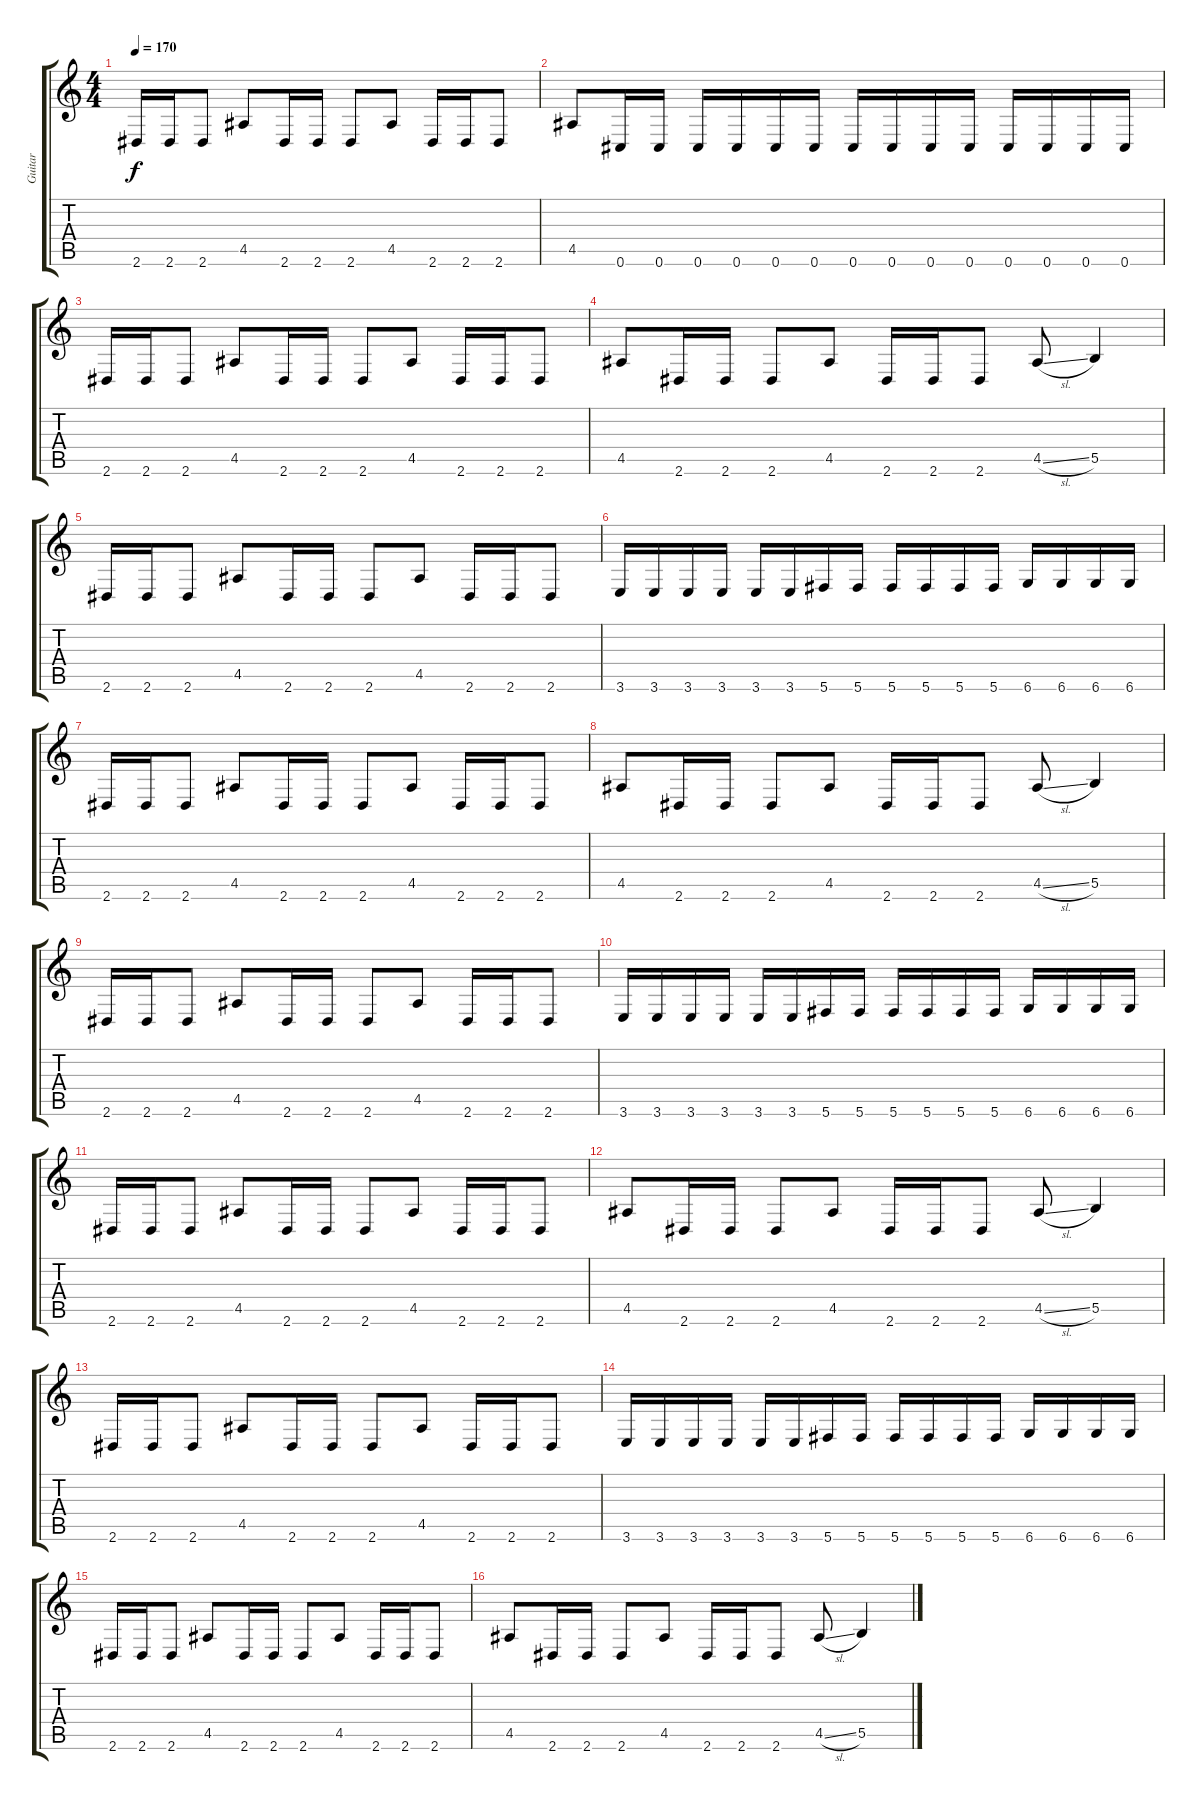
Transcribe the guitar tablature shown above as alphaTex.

\track ("Guitar" "Guitar") {instrument distortionguitar}
\staff {score tabs}
\tuning (Db4 Ab3 E3 B2 Gb2 Db2) {hide}
\ts (4 4)
\tempo 170
\clef g2
\ks c
2.6.16{dy f} 2.6.16 2.6.8 4.5.8 2.6.16 2.6.16 2.6.8 4.5.8 2.6.16 2.6.16 2.6.8 |
4.5.8 0.6.16 0.6.16 0.6.16 0.6.16 0.6.16 0.6.16 0.6.16 0.6.16 0.6.16 0.6.16 0.6.16 0.6.16 0.6.16 0.6.16 |
2.6.16 2.6.16 2.6.8 4.5.8 2.6.16 2.6.16 2.6.8 4.5.8 2.6.16 2.6.16 2.6.8 |
4.5.8 2.6.16 2.6.16 2.6.8 4.5.8 2.6.16 2.6.16 2.6.8 4.5{sl}.8 5.5.4 |
2.6.16 2.6.16 2.6.8 4.5.8 2.6.16 2.6.16 2.6.8 4.5.8 2.6.16 2.6.16 2.6.8 |
3.6.16 3.6.16 3.6.16 3.6.16 3.6.16 3.6.16 5.6.16 5.6.16 5.6.16 5.6.16 5.6.16 5.6.16 6.6.16 6.6.16 6.6.16 6.6.16 |
2.6.16 2.6.16 2.6.8 4.5.8 2.6.16 2.6.16 2.6.8 4.5.8 2.6.16 2.6.16 2.6.8 |
4.5.8 2.6.16 2.6.16 2.6.8 4.5.8 2.6.16 2.6.16 2.6.8 4.5{sl}.8 5.5.4 |
2.6.16 2.6.16 2.6.8 4.5.8 2.6.16 2.6.16 2.6.8 4.5.8 2.6.16 2.6.16 2.6.8 |
3.6.16 3.6.16 3.6.16 3.6.16 3.6.16 3.6.16 5.6.16 5.6.16 5.6.16 5.6.16 5.6.16 5.6.16 6.6.16 6.6.16 6.6.16 6.6.16 |
2.6.16 2.6.16 2.6.8 4.5.8 2.6.16 2.6.16 2.6.8 4.5.8 2.6.16 2.6.16 2.6.8 |
4.5.8 2.6.16 2.6.16 2.6.8 4.5.8 2.6.16 2.6.16 2.6.8 4.5{sl}.8 5.5.4 |
2.6.16 2.6.16 2.6.8 4.5.8 2.6.16 2.6.16 2.6.8 4.5.8 2.6.16 2.6.16 2.6.8 |
3.6.16 3.6.16 3.6.16 3.6.16 3.6.16 3.6.16 5.6.16 5.6.16 5.6.16 5.6.16 5.6.16 5.6.16 6.6.16 6.6.16 6.6.16 6.6.16 |
2.6.16 2.6.16 2.6.8 4.5.8 2.6.16 2.6.16 2.6.8 4.5.8 2.6.16 2.6.16 2.6.8 |
4.5.8 2.6.16 2.6.16 2.6.8 4.5.8 2.6.16 2.6.16 2.6.8 4.5{sl}.8 5.5.4
